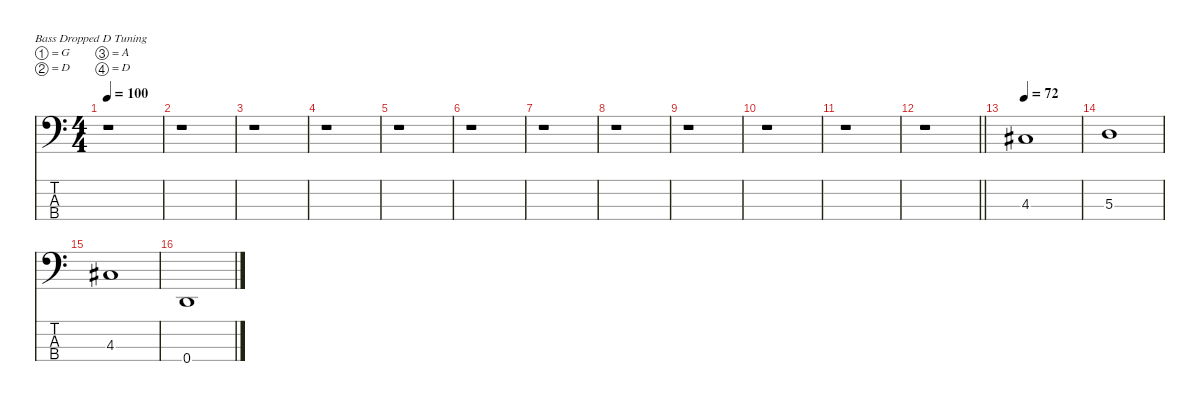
\defaultSystemsLayout 4
\hideDynamics
\bracketExtendMode nobrackets
\singleTrackTrackNamePolicy hidden
\multiTrackTrackNamePolicy hidden
\firstSystemTrackNameMode fullname
\firstSystemTrackNameOrientation horizontal
\otherSystemsTrackNameOrientation horizontal
\track ("Bass Guitar" "el.bs.") {instrument electricbassfinger}
\staff {score tabs}
\tuning (G2 D2 A1 D1)
\ts (4 4)
\tempo 100
\clef f4
\ks c
r.1{dy f beam Down} |
r.1{beam Down} |
r.1{beam Down} |
r.1{beam Down} |
r.1{beam Down} |
r.1{beam Down} |
r.1{beam Down} |
r.1{beam Down} |
r.1{beam Down} |
r.1{beam Down} |
r.1{beam Down} |
\barLineRight lightlight
r.1{beam Down} |
\tempo 72
4.3{acc #}.1{beam Up} |
5.3.1{beam Down} |
4.3{acc #}.1{beam Up} |
0.4.1{beam Up}
